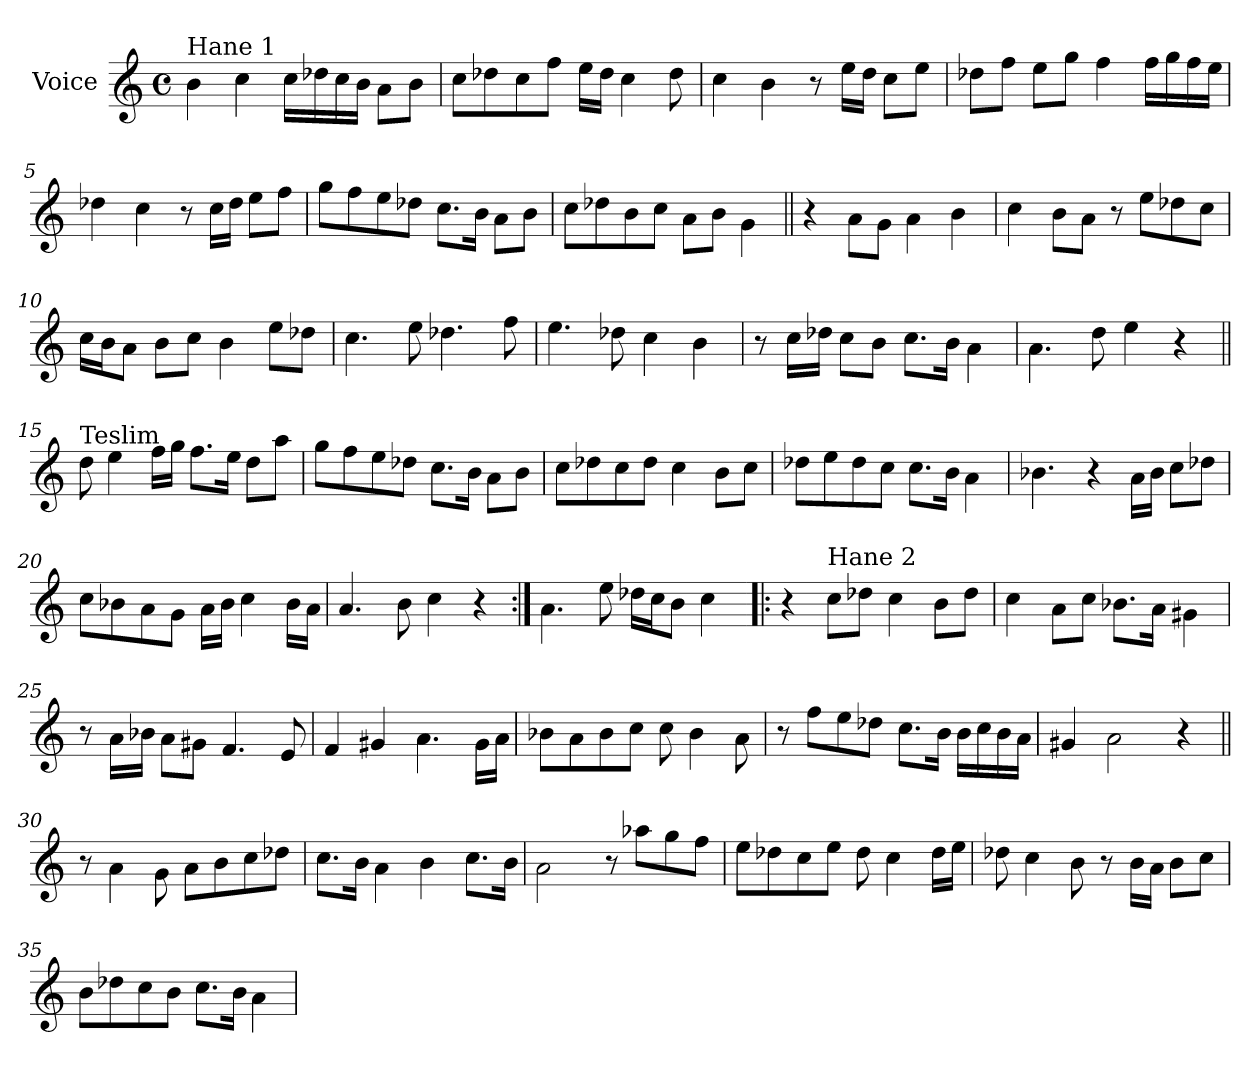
**kern
*part1
*staff1
*I"Voice
*I'Vo.
*clefG2
*k[]
*M4/4
*met(c)
=1
!LO:TX:a:t=Hane 1
4b\
4cc\
16cc\LL
16dd-X\
16cc\
16b\JJ
8a\L
8b\J
=2
8cc\L
8dd-X\
8cc\
8ff\J
16ee\LL
16dd-\JJ
4cc\
8dd-\
=3
4cc\
4b\
8r
16ee\LL
16dd\JJ
8cc\L
8ee\J
!!LO:LB:g=z
=4
8dd-X\L
8ff\J
8ee\L
8gg\J
4ff\
16ff\LL
16gg\
16ff\
16ee\JJ
=5
4dd-X\
4cc\
8r
16cc\LL
16dd-\JJ
8ee\L
8ff\J
=6
8gg\L
8ff\
8ee\
8dd-X\J
8.cc\L
16b\Jk
8a\L
8b\J
=7
8cc\L
8dd-X\
8b\
8cc\J
8a\L
8b\J
4g\
!!LO:LB:g=z
=8||
4r
8a\L
8g\J
4a\
4b\
=9
4cc\
8b\L
8a\J
8r
8ee\L
8dd-X\
8cc\J
=10
16cc\LL
16b\J
8a\J
8b\L
8cc\J
4b\
8ee\L
8dd-X\J
=11
4.cc\
8ee\
4.dd-X\
8ff\
!!LO:LB:g=z
=12
4.ee\
8dd-X\
4cc\
4b\
=13
8r
16cc\LL
16dd-X\JJ
8cc\L
8b\J
8.cc\L
16b\Jk
4a\
=14
4.a\
8dd\
4ee\
4r
=15||
!LO:TX:a:t=Teslim
8dd\
4ee\
16ff\LL
16gg\JJ
8.ff\L
16ee\Jk
8dd\L
8aa\J
!!LO:LB:g=z
=16
8gg\L
8ff\
8ee\
8dd-X\J
8.cc\L
16b\Jk
8a\L
8b\J
=17
8cc\L
8dd-X\
8cc\
8dd-\J
4cc\
8b\L
8cc\J
=18
8dd-X\L
8ee\
8dd-\
8cc\J
8.cc\L
16b\Jk
4a\
!!LO:LB:g=z
=19
4.b-X\
4r
16a\LL
16b-\JJ
8cc\L
8dd-X\J
=20
8cc\L
8b-X\
8a\
8g\J
16a\LL
16b-\JJ
4cc\
16b-\LL
16a\JJ
=21
4.a/
8b\
4cc\
4r
=22:|!
4.a\
8ee\
16dd-X\LL
16cc\J
8b\J
4cc\
!!LO:LB:g=z
=23!|:
4r
!LO:TX:a:t=Hane 2
8cc\L
8dd-X\J
4cc\
8b\L
8dd-\J
=24
4cc\
8a\L
8cc\J
8.b-X\L
16a\Jk
4g#X\
=25
8r
16a\LL
16b-X\JJ
8a\L
8g#X\J
4.f/
8e/
=26
4f/
4g#X/
4.a\
16g#\LL
16a\JJ
!!LO:LB:g=z
=27
8b-X\L
8a\
8b-\
8cc\J
8cc\
4b-\
8a\
=28
8r
8ff\L
8ee\
8dd-X\J
8.cc\L
16b\Jk
16b\LL
16cc\
16b\
16a\JJ
=29
4g#X/
2a\
4r
=30||
8r
4a\
8g\
8a\L
8b\
8cc\
8dd-X\J
!!LO:LB:g=z
=31
8.cc\L
16b\Jk
4a\
4b\
8.cc\L
16b\Jk
=32
2a\
8r
8aa-X\L
8gg\
8ff\J
=33
8ee\L
8dd-X\
8cc\
8ee\J
8dd-\
4cc\
16dd-\LL
16ee\JJ
=34
8dd-X\
4cc\
8b\
8r
16b\LL
16a\JJ
8b\L
8cc\J
!!LO:LB:g=z
=35
8b\L
8dd-X\
8cc\
8b\J
8.cc\L
16b\Jk
4a\
=
*-
